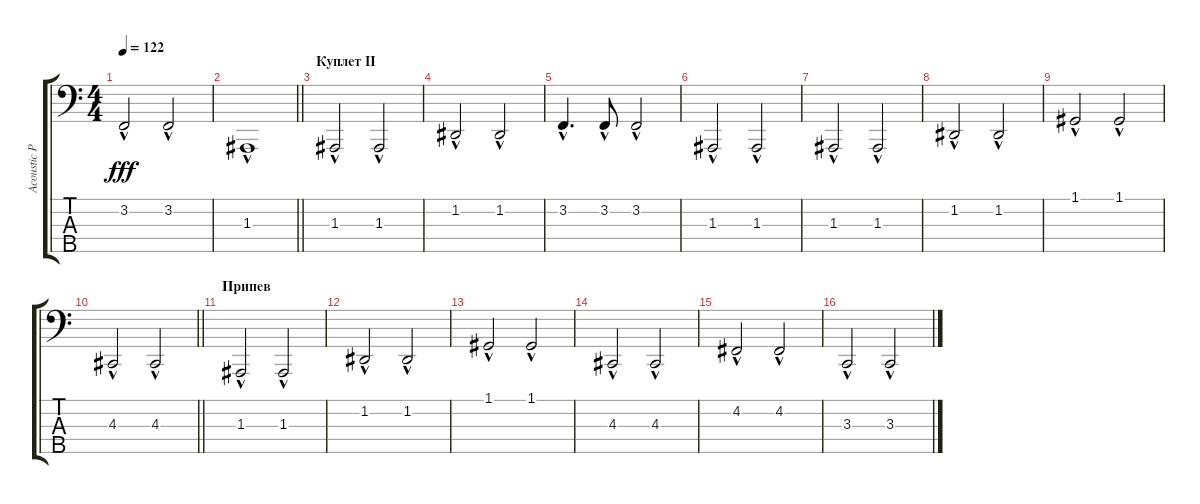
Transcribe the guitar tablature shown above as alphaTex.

\track ("Acoustic Piano (Staff 2)" "Acoustic P") {instrument acousticgrandpiano}
\staff {score tabs}
\tuning (G2 D2 A1 E1 B0) {hide}
\ts (4 4)
\tempo 122
\clef f4
\ks c
3.2{hac}.2{dy fff} 3.2{hac}.2 |
\barLineRight lightlight
1.3{hac}.1 |
\section ("" "Куплет II")
1.3{hac}.2 1.3{hac}.2 |
1.2{hac}.2 1.2{hac}.2 |
3.2{hac}.4{d} 3.2{hac}.8 3.2{hac}.2 |
1.3{hac}.2 1.3{hac}.2 |
1.3{hac}.2 1.3{hac}.2 |
1.2{hac}.2 1.2{hac}.2 |
1.1{hac}.2 1.1{hac}.2 |
\barLineRight lightlight
4.3{hac}.2 4.3{hac}.2 |
\section ("" "Припев")
1.3{hac}.2 1.3{hac}.2 |
1.2{hac}.2 1.2{hac}.2 |
1.1{hac}.2 1.1{hac}.2 |
4.3{hac}.2 4.3{hac}.2 |
4.2{hac}.2 4.2{hac}.2 |
3.3{hac}.2 3.3{hac}.2
